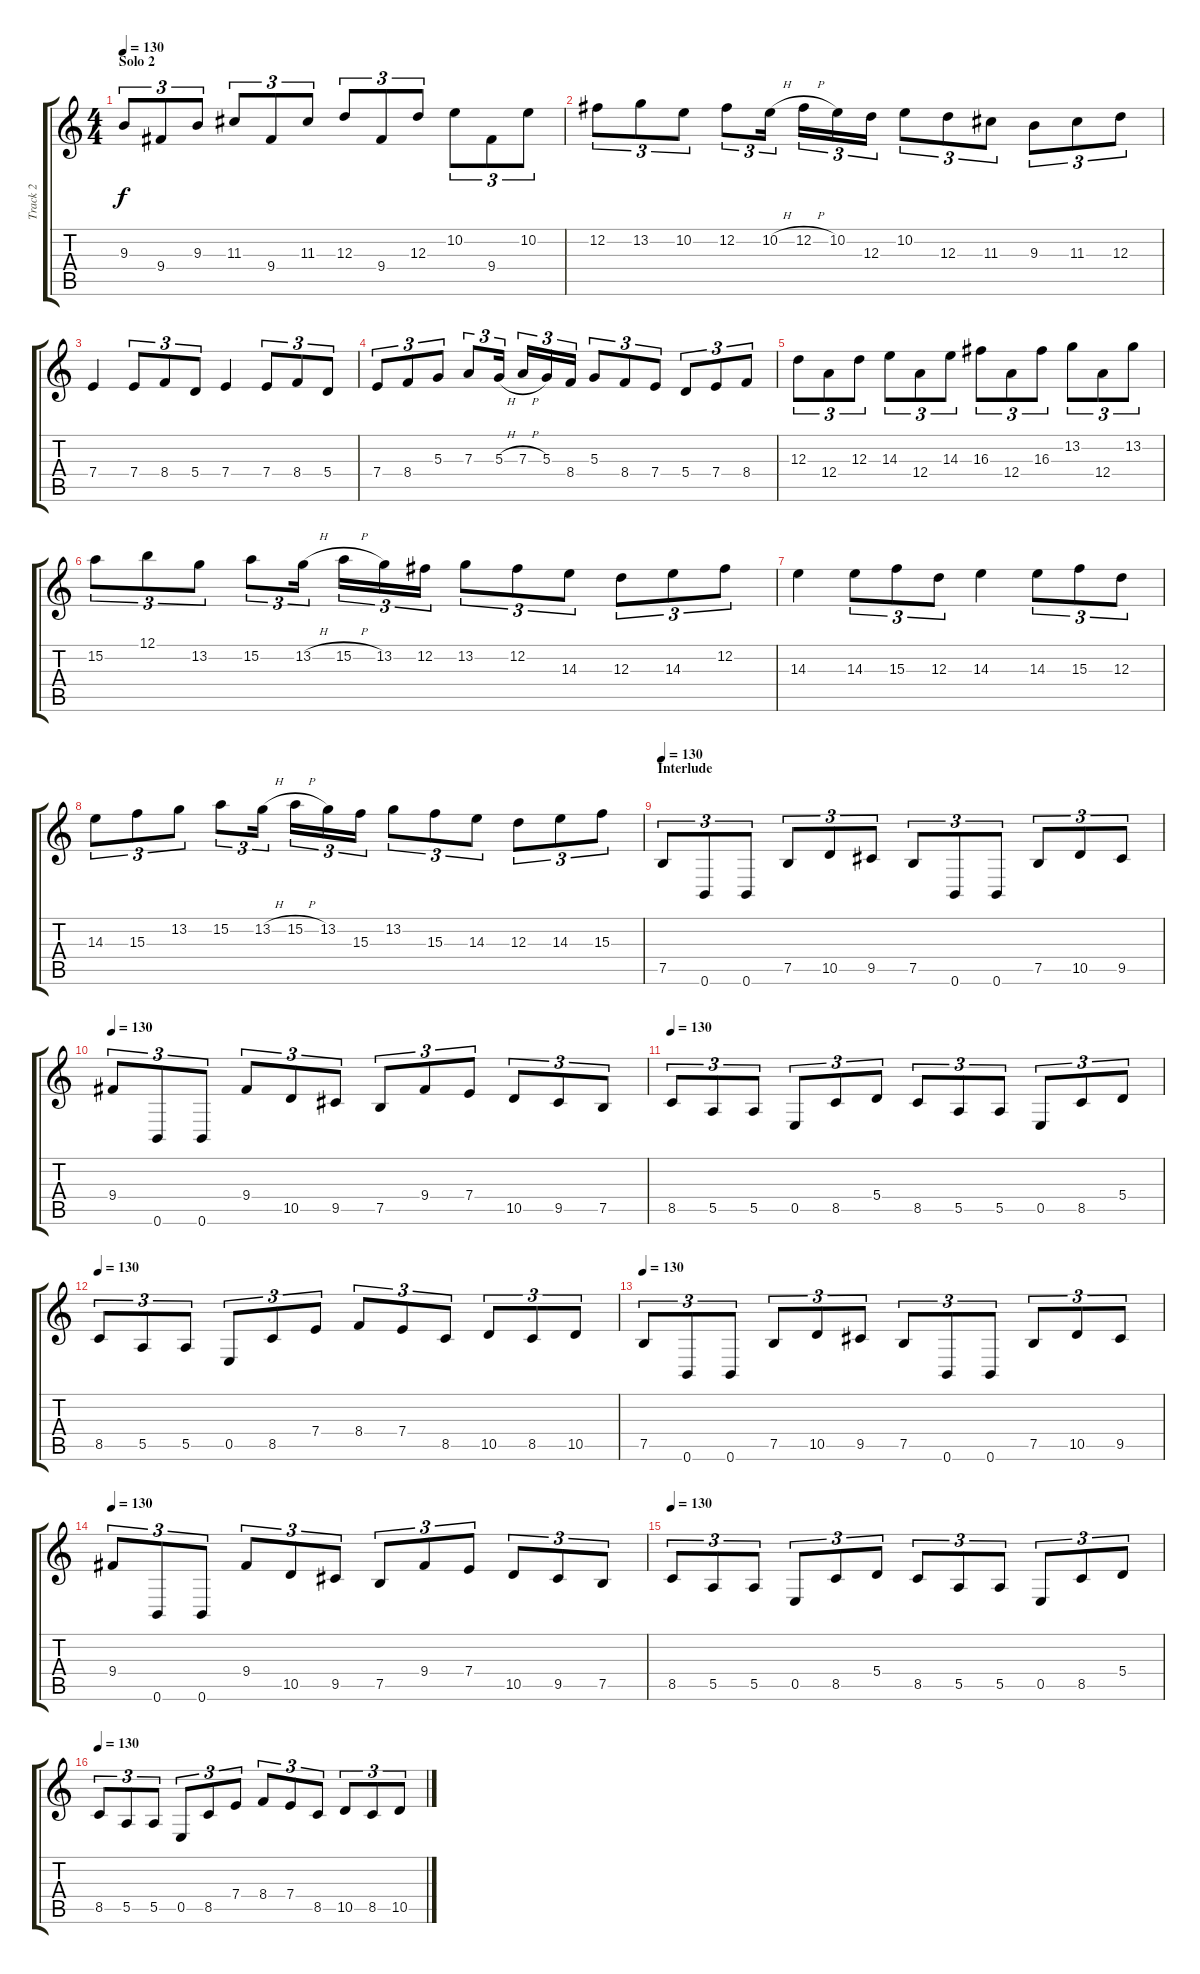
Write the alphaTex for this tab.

\track ("Track 2" "Track 2") {instrument overdrivenguitar}
\staff {score tabs}
\tuning (B3 Gb3 D3 A2 E2 B1) {hide}
\ts (4 4)
\section ("" "Solo 2")
\tempo 130
\clef g2
\ks c
9.3.8{tu (3 2) dy f volume 13} 9.4.8{tu (3 2)} 9.3.8{tu (3 2)} 11.3.8{tu (3 2)} 9.4.8{tu (3 2)} 11.3.8{tu (3 2)} 12.3.8{tu (3 2)} 9.4.8{tu (3 2)} 12.3.8{tu (3 2)} 10.2.8{tu (3 2)} 9.4.8{tu (3 2)} 10.2.8{tu (3 2)} |
12.2.8{tu (3 2)} 13.2.8{tu (3 2)} 10.2.8{tu (3 2)} 12.2.8{tu (3 2)} 10.2{h}.16{tu (3 2)} 12.2{h}.16{tu (3 2)} 10.2.16{tu (3 2)} 12.3.16{tu (3 2)} 10.2.8{tu (3 2)} 12.3.8{tu (3 2)} 11.3.8{tu (3 2)} 9.3.8{tu (3 2)} 11.3.8{tu (3 2)} 12.3.8{tu (3 2)} |
7.4.4 7.4.8{tu (3 2)} 8.4.8{tu (3 2)} 5.4.8{tu (3 2)} 7.4.4 7.4.8{tu (3 2)} 8.4.8{tu (3 2)} 5.4.8{tu (3 2)} |
7.4.8{tu (3 2)} 8.4.8{tu (3 2)} 5.3.8{tu (3 2)} 7.3.8{tu (3 2)} 5.3{h}.16{tu (3 2)} 7.3{h}.16{tu (3 2)} 5.3.16{tu (3 2)} 8.4.16{tu (3 2)} 5.3.8{tu (3 2)} 8.4.8{tu (3 2)} 7.4.8{tu (3 2)} 5.4.8{tu (3 2)} 7.4.8{tu (3 2)} 8.4.8{tu (3 2)} |
12.3.8{tu (3 2)} 12.4.8{tu (3 2)} 12.3.8{tu (3 2)} 14.3.8{tu (3 2)} 12.4.8{tu (3 2)} 14.3.8{tu (3 2)} 16.3.8{tu (3 2)} 12.4.8{tu (3 2)} 16.3.8{tu (3 2)} 13.2.8{tu (3 2)} 12.4.8{tu (3 2)} 13.2.8{tu (3 2)} |
15.2.8{tu (3 2)} 12.1.8{tu (3 2)} 13.2.8{tu (3 2)} 15.2.8{tu (3 2)} 13.2{h}.16{tu (3 2)} 15.2{h}.16{tu (3 2)} 13.2.16{tu (3 2)} 12.2.16{tu (3 2)} 13.2.8{tu (3 2)} 12.2.8{tu (3 2)} 14.3.8{tu (3 2)} 12.3.8{tu (3 2)} 14.3.8{tu (3 2)} 12.2.8{tu (3 2)} |
14.3.4 14.3.8{tu (3 2)} 15.3.8{tu (3 2)} 12.3.8{tu (3 2)} 14.3.4 14.3.8{tu (3 2)} 15.3.8{tu (3 2)} 12.3.8{tu (3 2)} |
14.3.8{tu (3 2)} 15.3.8{tu (3 2)} 13.2.8{tu (3 2)} 15.2.8{tu (3 2)} 13.2{h}.16{tu (3 2)} 15.2{h}.16{tu (3 2)} 13.2.16{tu (3 2)} 15.3.16{tu (3 2)} 13.2.8{tu (3 2)} 15.3.8{tu (3 2)} 14.3.8{tu (3 2)} 12.3.8{tu (3 2)} 14.3.8{tu (3 2)} 15.3.8{tu (3 2)} |
\section ("" "Interlude")
\tempo 130
7.5.8{tu (3 2) volume 16} 0.6.8{tu (3 2)} 0.6.8{tu (3 2)} 7.5.8{tu (3 2)} 10.5.8{tu (3 2)} 9.5.8{tu (3 2)} 7.5.8{tu (3 2)} 0.6.8{tu (3 2)} 0.6.8{tu (3 2)} 7.5.8{tu (3 2)} 10.5.8{tu (3 2)} 9.5.8{tu (3 2)} |
\tempo 130
9.4.8{tu (3 2)} 0.6.8{tu (3 2)} 0.6.8{tu (3 2)} 9.4.8{tu (3 2)} 10.5.8{tu (3 2)} 9.5.8{tu (3 2)} 7.5.8{tu (3 2)} 9.4.8{tu (3 2)} 7.4.8{tu (3 2)} 10.5.8{tu (3 2)} 9.5.8{tu (3 2)} 7.5.8{tu (3 2)} |
\tempo 130
8.5.8{tu (3 2)} 5.5.8{tu (3 2)} 5.5.8{tu (3 2)} 0.5.8{tu (3 2)} 8.5.8{tu (3 2)} 5.4.8{tu (3 2)} 8.5.8{tu (3 2)} 5.5.8{tu (3 2)} 5.5.8{tu (3 2)} 0.5.8{tu (3 2)} 8.5.8{tu (3 2)} 5.4.8{tu (3 2)} |
\tempo 130
8.5.8{tu (3 2)} 5.5.8{tu (3 2)} 5.5.8{tu (3 2)} 0.5.8{tu (3 2)} 8.5.8{tu (3 2)} 7.4.8{tu (3 2)} 8.4.8{tu (3 2)} 7.4.8{tu (3 2)} 8.5.8{tu (3 2)} 10.5.8{tu (3 2)} 8.5.8{tu (3 2)} 10.5.8{tu (3 2)} |
\tempo 130
7.5.8{tu (3 2)} 0.6.8{tu (3 2)} 0.6.8{tu (3 2)} 7.5.8{tu (3 2)} 10.5.8{tu (3 2)} 9.5.8{tu (3 2)} 7.5.8{tu (3 2)} 0.6.8{tu (3 2)} 0.6.8{tu (3 2)} 7.5.8{tu (3 2)} 10.5.8{tu (3 2)} 9.5.8{tu (3 2)} |
\tempo 130
9.4.8{tu (3 2)} 0.6.8{tu (3 2)} 0.6.8{tu (3 2)} 9.4.8{tu (3 2)} 10.5.8{tu (3 2)} 9.5.8{tu (3 2)} 7.5.8{tu (3 2)} 9.4.8{tu (3 2)} 7.4.8{tu (3 2)} 10.5.8{tu (3 2)} 9.5.8{tu (3 2)} 7.5.8{tu (3 2)} |
\tempo 130
8.5.8{tu (3 2)} 5.5.8{tu (3 2)} 5.5.8{tu (3 2)} 0.5.8{tu (3 2)} 8.5.8{tu (3 2)} 5.4.8{tu (3 2)} 8.5.8{tu (3 2)} 5.5.8{tu (3 2)} 5.5.8{tu (3 2)} 0.5.8{tu (3 2)} 8.5.8{tu (3 2)} 5.4.8{tu (3 2)} |
\tempo 130
8.5.8{tu (3 2)} 5.5.8{tu (3 2)} 5.5.8{tu (3 2)} 0.5.8{tu (3 2)} 8.5.8{tu (3 2)} 7.4.8{tu (3 2)} 8.4.8{tu (3 2)} 7.4.8{tu (3 2)} 8.5.8{tu (3 2)} 10.5.8{tu (3 2)} 8.5.8{tu (3 2)} 10.5.8{tu (3 2)}
